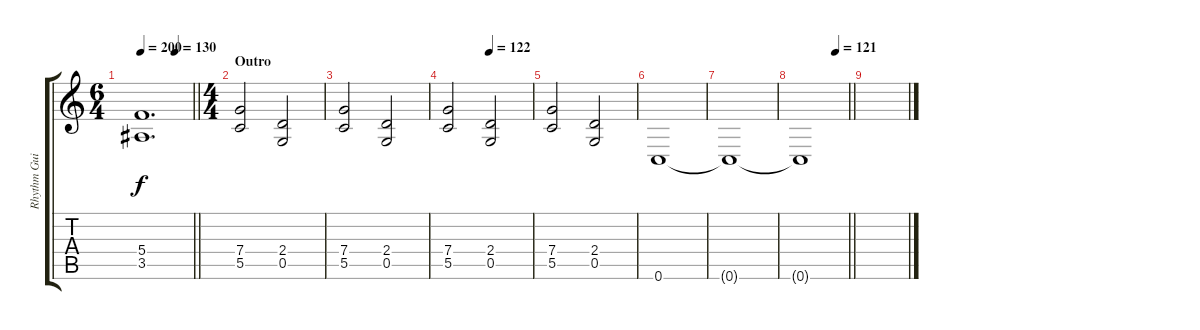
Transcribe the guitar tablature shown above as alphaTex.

\track ("Rhythm Guitar" "Rhythm Gui") {instrument distortionguitar}
\staff {score tabs}
\tuning (D4 A3 F3 C3 G2 C2) {hide}
\ts (6 4)
\tempo 200
\tempo (130 0.6666666666666666)
\clef g2
\barLineRight lightlight
\ks c
(5.4{t} 3.5{t}).1{d dy f} |
\ts (4 4)
\section ("" "Outro")
(7.4 5.5).2 (2.4 0.5).2 |
(7.4 5.5).2 (2.4 0.5).2 |
\tempo (122 0.5)
(7.4 5.5).2 (2.4 0.5).2 |
(7.4 5.5).2 (2.4 0.5).2 |
0.6.1 |
0.6{t}.1 |
\tempo (121 0.75)
\barLineRight lightlight
0.6{t}.1 |
\section ("" "")
